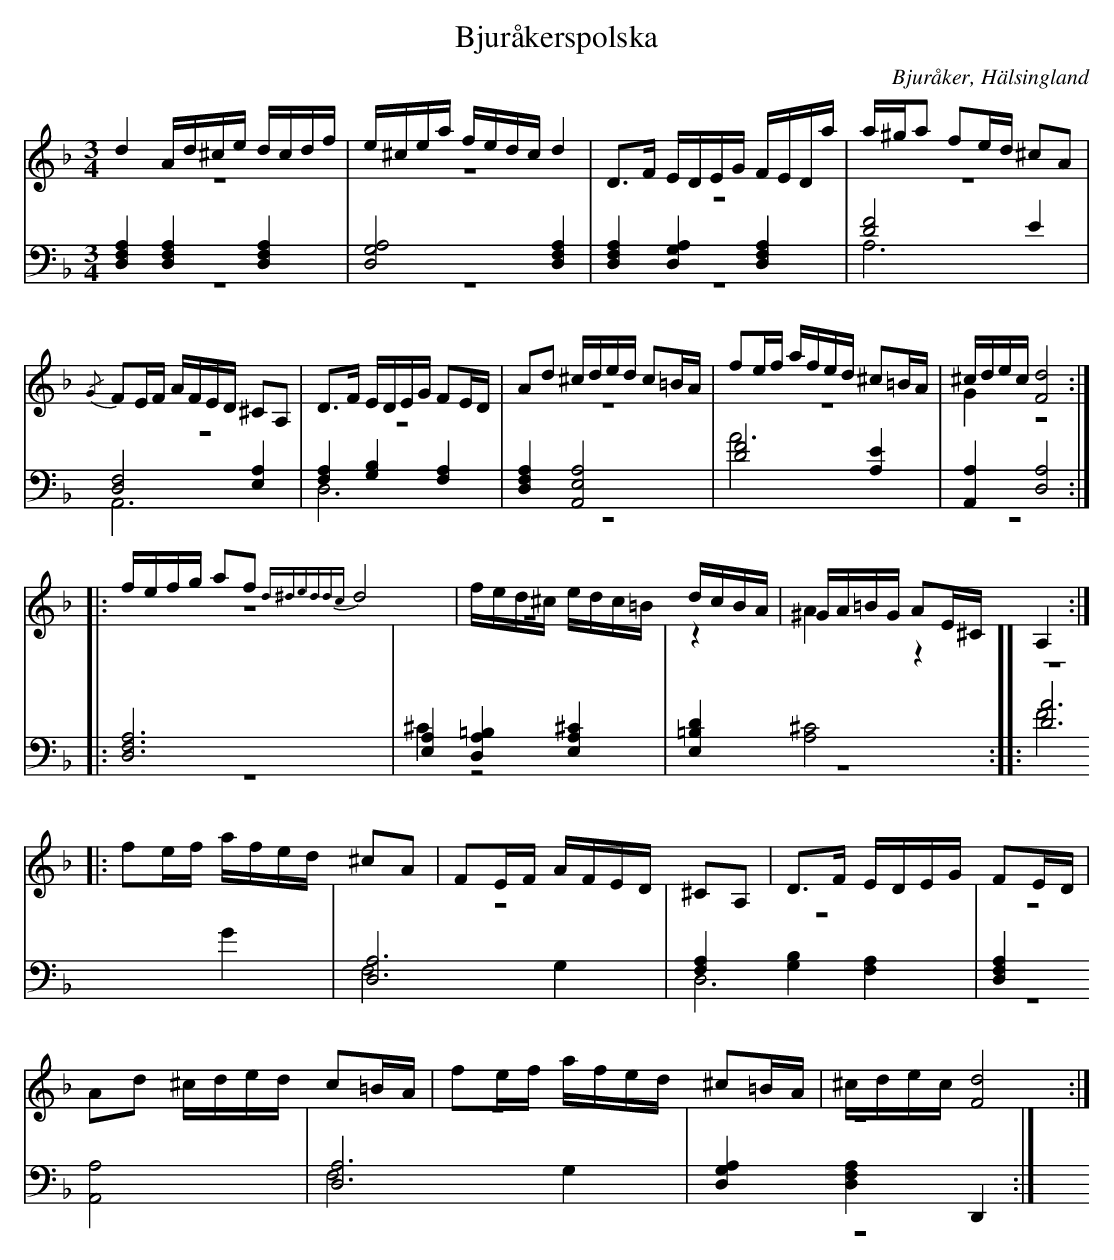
X:1
T: Bjuråkerspolska
O: Bjuråker, Hälsingland
M: 3/4
L: 1/16
K: Dm
V:1
V:2 merge
V:3
V:4 merge
V:1
d4 Ad^ce dcdf |e^cea fedc d4|D2>F2 EDEG FEDa|a^ga2 f2ed ^c2A2|
{/G}F2EF AFED ^C2A,2|D2>F2 EDEG F2ED|A2d2 ^cded c2=BA|f2ef afed ^c2=BA|^cdec [F8d8]:|
|:fefg a2f2 {d^ded^=dc}d8 |fed^c edc=B dcBA|^GA=BG A2E^C A,4:|
|:f2ef afed ^c2A2|F2EF AFED ^C2A,2|D2>F2 EDEG F2ED|
A2d2 ^cded c2=BA|f2ef afed ^c2=BA|^cdec [F8d8]:|
V:2
z12|z12|z12|z12|
z12|z12|z12|z12|G4 z8:|
|:z12|z12|z4 A4 z4:|
|:z12|z12|z12|
z12|z12|z12:|
V:3 clef=bass
[D,4F,4A,4] [D,4F,4A,4] [D,4F,4A,4]|[D,8G,8A,8] [D,4F,4A,4]|[D,4F,4A,4] [D,4G,4A,4] [D,4F,4A,4]|[D8F8] E4|
[D,8F,8] [E,4A,4]|[F,4A,4] [G,4B,4] [F,4A,4]|[D,4F,4A,4] [A,,8E,8A,8]|[D8F8] [A,4E4]|[A,,4A,4] [D,8A,8]:|
|:[D,12F,12A,12]|[E,4A,4] [A,4=B,4D,4] [E,4A,4^C4]|[E,4=B,4D4] [A,8^C8]:|
|:[D12A12]|[D,12A,12]|[F,4A,4] [G,4B,4] [F,4A,4]|
[D,4F,4A,4] [A,,8A,8]|[D,12A,12]|[D,4G,4A,4] [D,4F,4A,4] D,,4:|
V:4 clef=bass
z12|z12|z12|A,12|
A,,12|D,12|z12|A12|z12:|
|:z12|^C4 z8|z12:|
|:F8 G4|F,8 G,4|D,12|
z12|F,8 G,4|z12:|
